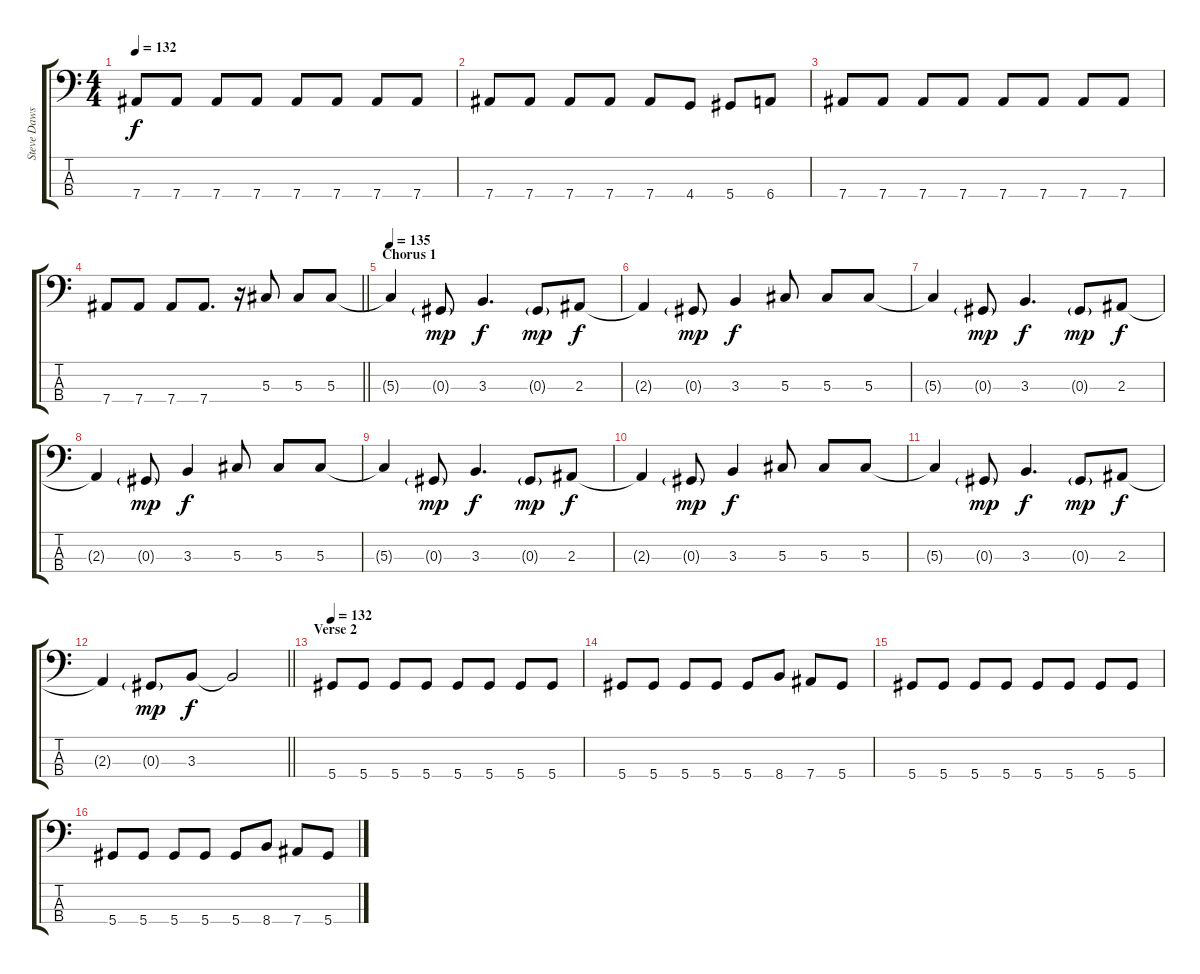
\track ("Steve Dawson" "Steve Daws") {instrument electricbassfinger}
\staff {score tabs}
\tuning (Gb2 Db2 Ab1 Eb1) {hide}
\ts (4 4)
\tempo 132
\clef f4
\ks c
7.4.8{dy f} 7.4.8 7.4.8 7.4.8 7.4.8 7.4.8 7.4.8 7.4.8 |
7.4.8 7.4.8 7.4.8 7.4.8 7.4.8 4.4.8 5.4.8 6.4.8 |
7.4.8 7.4.8 7.4.8 7.4.8 7.4.8 7.4.8 7.4.8 7.4.8 |
\barLineRight lightlight
7.4.8 7.4.8 7.4.8 7.4.8{d} r.16 5.3.8 5.3.8 5.3.8 |
\section ("" "Chorus 1")
\tempo 135
5.3{t}.4 0.3{g}.8{dy mp} 3.3.4{d dy f} 0.3{g}.8{dy mp} 2.3.8{dy f} |
2.3{t}.4 0.3{g}.8{dy mp} 3.3.4{dy f} 5.3.8 5.3.8 5.3.8 |
5.3{t}.4 0.3{g}.8{dy mp} 3.3.4{d dy f} 0.3{g}.8{dy mp} 2.3.8{dy f} |
2.3{t}.4 0.3{g}.8{dy mp} 3.3.4{dy f} 5.3.8 5.3.8 5.3.8 |
5.3{t}.4 0.3{g}.8{dy mp} 3.3.4{d dy f} 0.3{g}.8{dy mp} 2.3.8{dy f} |
2.3{t}.4 0.3{g}.8{dy mp} 3.3.4{dy f} 5.3.8 5.3.8 5.3.8 |
5.3{t}.4 0.3{g}.8{dy mp} 3.3.4{d dy f} 0.3{g}.8{dy mp} 2.3.8{dy f} |
\barLineRight lightlight
2.3{t}.4 0.3{g}.8{dy mp} 3.3.8{dy f} 3.3{t}.2 |
\section ("" "Verse 2")
\tempo 132
5.4.8 5.4.8 5.4.8 5.4.8 5.4.8 5.4.8 5.4.8 5.4.8 |
5.4.8 5.4.8 5.4.8 5.4.8 5.4.8 8.4.8 7.4.8 5.4.8 |
5.4.8 5.4.8 5.4.8 5.4.8 5.4.8 5.4.8 5.4.8 5.4.8 |
5.4.8 5.4.8 5.4.8 5.4.8 5.4.8 8.4.8 7.4.8 5.4.8
